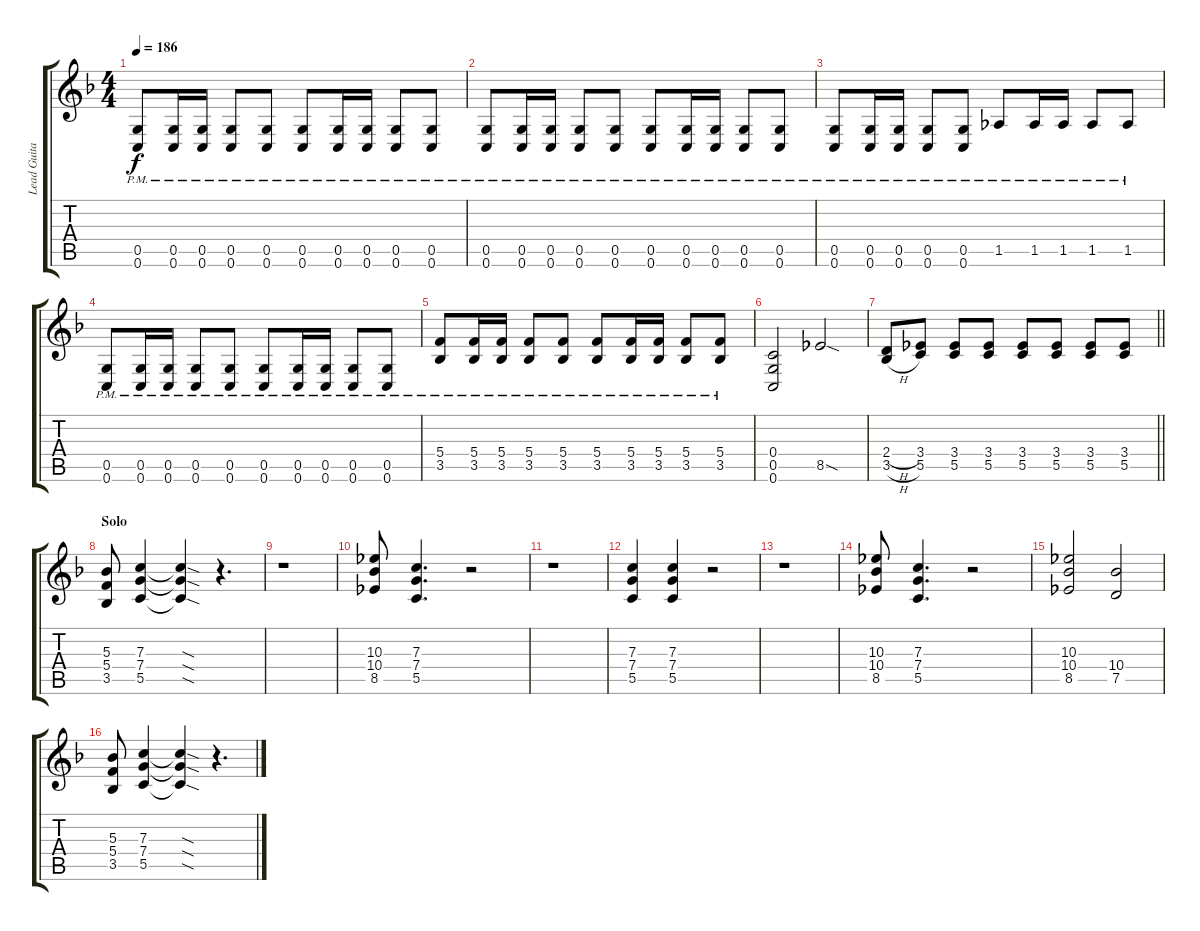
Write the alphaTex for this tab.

\track ("Lead Guitar" "Lead Guita") {instrument distortionguitar}
\staff {score tabs}
\tuning (D4 A3 F3 C3 G2 C2) {hide}
\ts (4 4)
\tempo 186
\clef g2
\ks f
(0.5{pm} 0.6{pm}).8{dy f} (0.5{pm} 0.6{pm}).16 (0.5{pm} 0.6{pm}).16 (0.5{pm} 0.6{pm}).8 (0.5{pm} 0.6{pm}).8 (0.5{pm} 0.6{pm}).8 (0.5{pm} 0.6{pm}).16 (0.5{pm} 0.6{pm}).16 (0.5{pm} 0.6{pm}).8 (0.5{pm} 0.6{pm}).8 |
(0.5{pm} 0.6{pm}).8 (0.5{pm} 0.6{pm}).16 (0.5{pm} 0.6{pm}).16 (0.5{pm} 0.6{pm}).8 (0.5{pm} 0.6{pm}).8 (0.5{pm} 0.6{pm}).8 (0.5{pm} 0.6{pm}).16 (0.5{pm} 0.6{pm}).16 (0.5{pm} 0.6{pm}).8 (0.5{pm} 0.6{pm}).8 |
(0.5{pm} 0.6{pm}).8 (0.5{pm} 0.6{pm}).16 (0.5{pm} 0.6{pm}).16 (0.5{pm} 0.6{pm}).8 (0.5{pm} 0.6{pm}).8 1.5{pm}.8 1.5{pm}.16 1.5{pm}.16 1.5{pm}.8 1.5{pm}.8 |
(0.5{pm} 0.6{pm}).8 (0.5{pm} 0.6{pm}).16 (0.5{pm} 0.6{pm}).16 (0.5{pm} 0.6{pm}).8 (0.5{pm} 0.6{pm}).8 (0.5{pm} 0.6{pm}).8 (0.5{pm} 0.6{pm}).16 (0.5{pm} 0.6{pm}).16 (0.5{pm} 0.6{pm}).8 (0.5{pm} 0.6{pm}).8 |
(5.4{pm} 3.5{pm}).8 (5.4{pm} 3.5{pm}).16 (5.4{pm} 3.5{pm}).16 (5.4{pm} 3.5{pm}).8 (5.4{pm} 3.5{pm}).8 (5.4{pm} 3.5{pm}).8 (5.4{pm} 3.5{pm}).16 (5.4{pm} 3.5{pm}).16 (5.4{pm} 3.5{pm}).8 (5.4{pm} 3.5{pm}).8 |
(0.4 0.5 0.6).2 8.5{sod}.2 |
\barLineRight lightlight
(2.4{h} 3.5{h}).8 (3.4 5.5).8 (3.4 5.5).8 (3.4 5.5).8 (3.4 5.5).8 (3.4 5.5).8 (3.4 5.5).8 (3.4 5.5).8 |
\section ("" "Solo")
(5.3 5.4 3.5).8 (7.3 7.4 5.5).4 (7.3{sod t} 7.4{sod t} 5.5{sod t}).4 r.4{d} |
r.1 |
(10.3 10.4 8.5).8 (7.3 7.4 5.5).4{d} r.2 |
r.1 |
(7.3 7.4 5.5).4 (7.3 7.4 5.5).4 r.2 |
r.1 |
(10.3 10.4 8.5).8 (7.3 7.4 5.5).4{d} r.2 |
(10.3 10.4 8.5).2 (10.4 7.5).2 |
(5.3 5.4 3.5).8 (7.3 7.4 5.5).4 (7.3{sod t} 7.4{sod t} 5.5{sod t}).4 r.4{d}
